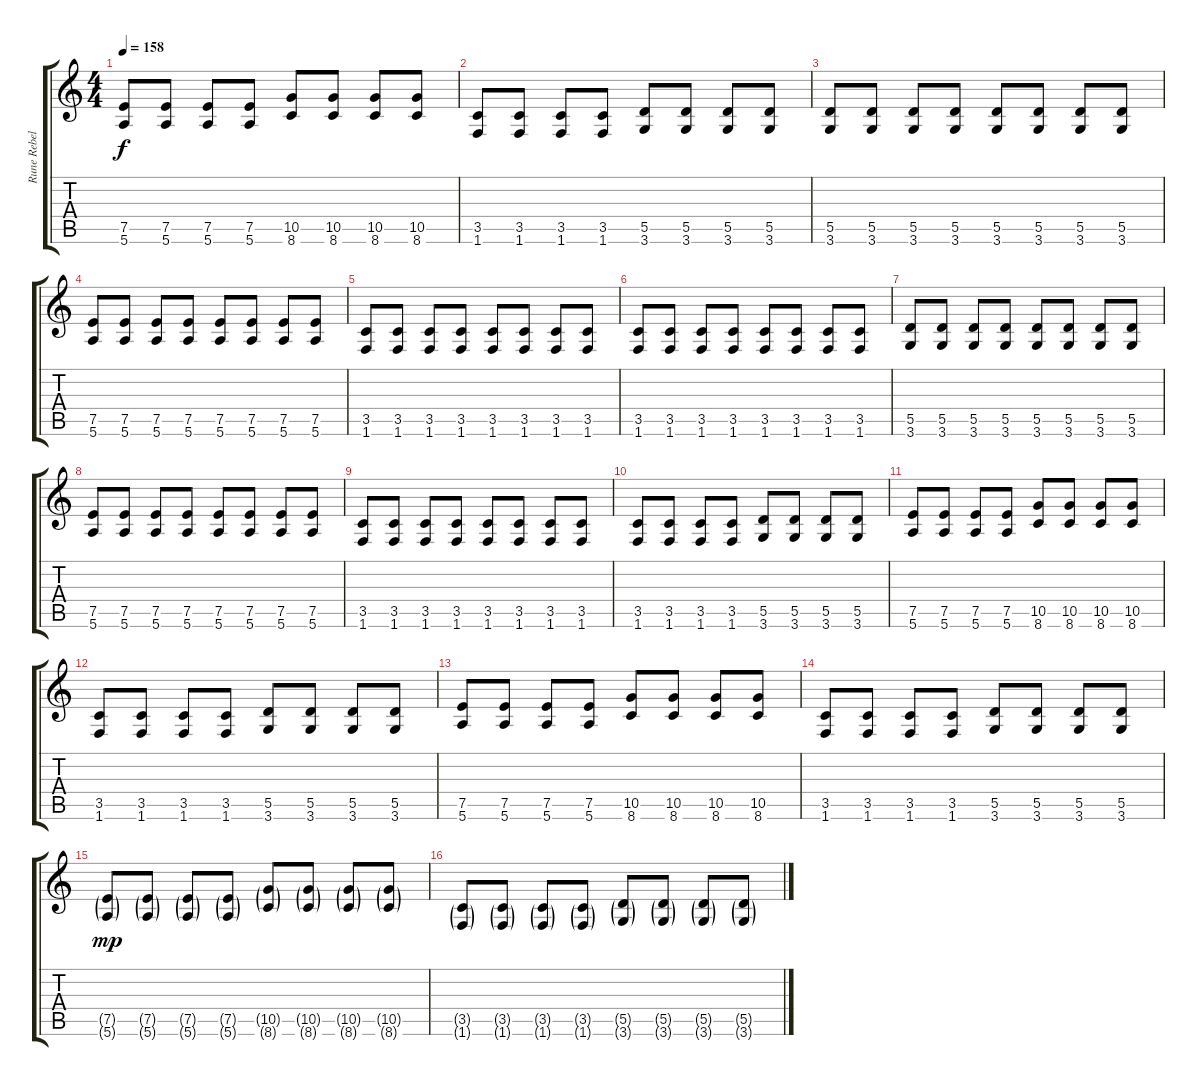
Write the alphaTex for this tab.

\track ("Rune Rebellion" "Rune Rebel") {instrument distortionguitar}
\staff {score tabs}
\tuning (E4 B3 G3 D3 A2 E2) {hide}
\ts (4 4)
\tempo 158
\clef g2
\ks c
(7.5 5.6).8{dy f} (7.5 5.6).8 (7.5 5.6).8 (7.5 5.6).8 (10.5 8.6).8 (10.5 8.6).8 (10.5 8.6).8 (10.5 8.6).8 |
(3.5 1.6).8 (3.5 1.6).8 (3.5 1.6).8 (3.5 1.6).8 (5.5 3.6).8 (5.5 3.6).8 (5.5 3.6).8 (5.5 3.6).8 |
(5.5 3.6).8 (5.5 3.6).8 (5.5 3.6).8 (5.5 3.6).8 (5.5 3.6).8 (5.5 3.6).8 (5.5 3.6).8 (5.5 3.6).8 |
(7.5 5.6).8 (7.5 5.6).8 (7.5 5.6).8 (7.5 5.6).8 (7.5 5.6).8 (7.5 5.6).8 (7.5 5.6).8 (7.5 5.6).8 |
(3.5 1.6).8 (3.5 1.6).8 (3.5 1.6).8 (3.5 1.6).8 (3.5 1.6).8 (3.5 1.6).8 (3.5 1.6).8 (3.5 1.6).8 |
(3.5 1.6).8 (3.5 1.6).8 (3.5 1.6).8 (3.5 1.6).8 (3.5 1.6).8 (3.5 1.6).8 (3.5 1.6).8 (3.5 1.6).8 |
(5.5 3.6).8 (5.5 3.6).8 (5.5 3.6).8 (5.5 3.6).8 (5.5 3.6).8 (5.5 3.6).8 (5.5 3.6).8 (5.5 3.6).8 |
(7.5 5.6).8 (7.5 5.6).8 (7.5 5.6).8 (7.5 5.6).8 (7.5 5.6).8 (7.5 5.6).8 (7.5 5.6).8 (7.5 5.6).8 |
(3.5 1.6).8 (3.5 1.6).8 (3.5 1.6).8 (3.5 1.6).8 (3.5 1.6).8 (3.5 1.6).8 (3.5 1.6).8 (3.5 1.6).8 |
(3.5 1.6).8 (3.5 1.6).8 (3.5 1.6).8 (3.5 1.6).8 (5.5 3.6).8 (5.5 3.6).8 (5.5 3.6).8 (5.5 3.6).8 |
(7.5 5.6).8 (7.5 5.6).8 (7.5 5.6).8 (7.5 5.6).8 (10.5 8.6).8 (10.5 8.6).8 (10.5 8.6).8 (10.5 8.6).8 |
(3.5 1.6).8 (3.5 1.6).8 (3.5 1.6).8 (3.5 1.6).8 (5.5 3.6).8 (5.5 3.6).8 (5.5 3.6).8 (5.5 3.6).8 |
(7.5 5.6).8 (7.5 5.6).8 (7.5 5.6).8 (7.5 5.6).8 (10.5 8.6).8 (10.5 8.6).8 (10.5 8.6).8 (10.5 8.6).8 |
(3.5 1.6).8 (3.5 1.6).8 (3.5 1.6).8 (3.5 1.6).8 (5.5 3.6).8 (5.5 3.6).8 (5.5 3.6).8 (5.5 3.6).8 |
(7.5{g} 5.6{g}).8{dy mp} (7.5{g} 5.6{g}).8 (7.5{g} 5.6{g}).8 (7.5{g} 5.6{g}).8 (10.5{g} 8.6{g}).8 (10.5{g} 8.6{g}).8 (10.5{g} 8.6{g}).8 (10.5{g} 8.6{g}).8 |
(3.5{g} 1.6{g}).8 (3.5{g} 1.6{g}).8 (3.5{g} 1.6{g}).8 (3.5{g} 1.6{g}).8 (5.5{g} 3.6{g}).8 (5.5{g} 3.6{g}).8 (5.5{g} 3.6{g}).8 (5.5{g} 3.6{g}).8
